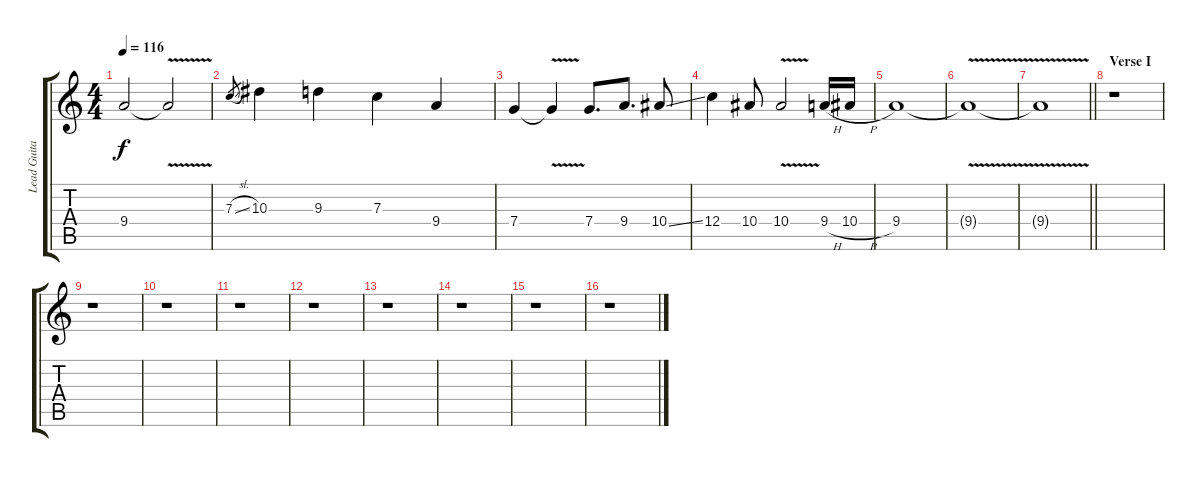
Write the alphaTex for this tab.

\track ("Lead Guitar I" "Lead Guita") {instrument distortionguitar}
\staff {score tabs}
\tuning (D4 A3 F3 C3 G2 D2) {hide}
\ts (4 4)
\tempo 116
\clef g2
\ks c
9.4.2{dy f} 9.4{v t}.2 |
7.3{sl}.8{gr} 10.3.4 9.3.4 7.3.4 9.4.4 |
7.4.4 7.4{v t}.4 7.4.8{d} 9.4.8{d} 10.4{ss}.8 |
12.4.4 10.4.8 10.4{v}.2 9.4{h}.16 10.4{h}.16 |
9.4.1 |
9.4{v t}.1{volume 6} |
\barLineRight lightlight
9.4{t}.1 |
\section ("" "Verse I")
r.1 |
r.1 |
r.1 |
r.1 |
r.1 |
r.1 |
r.1 |
r.1 |
r.1
